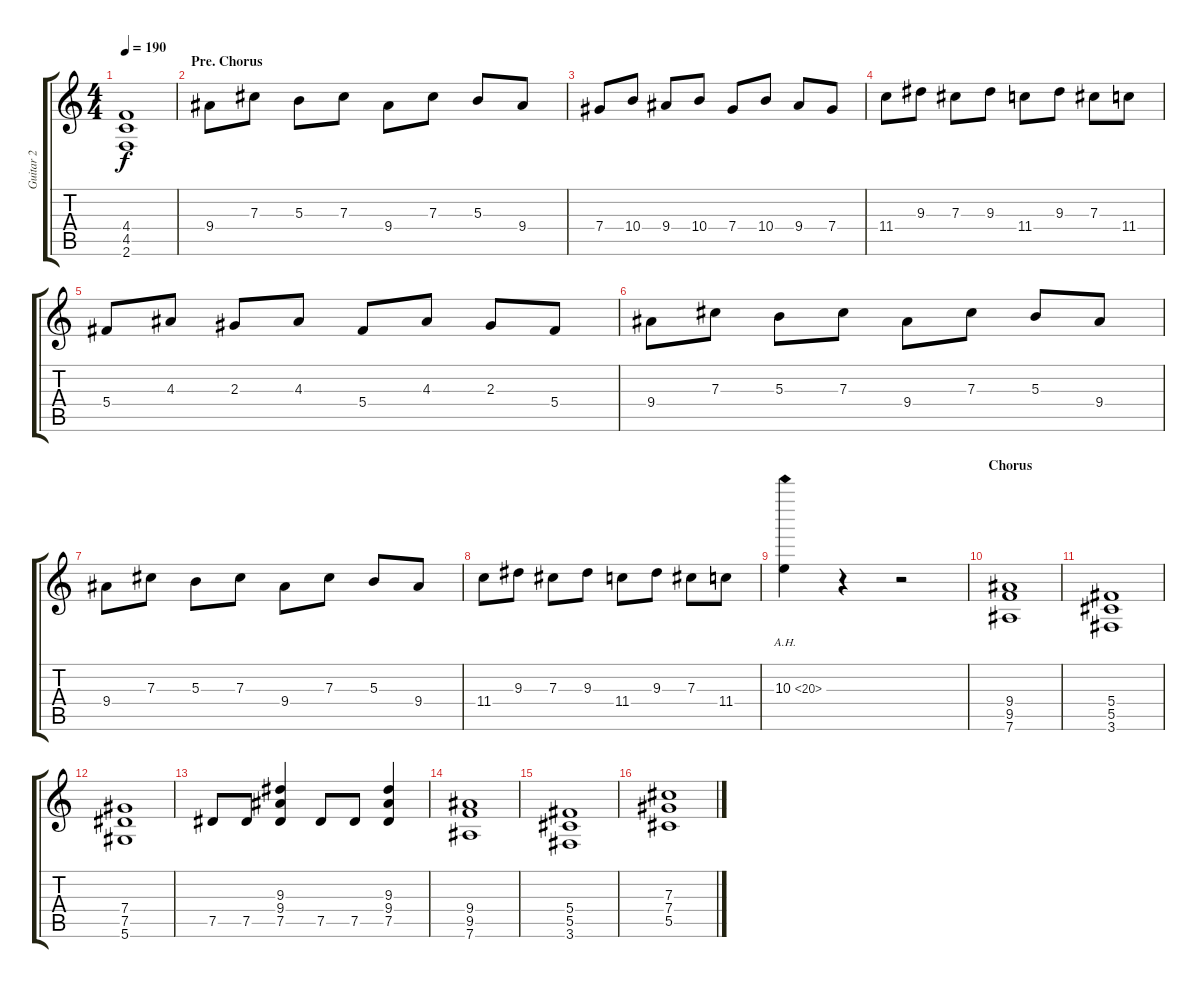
\track ("Guitar 2" "Guitar 2") {instrument overdrivenguitar}
\staff {score tabs}
\tuning (Eb4 Bb3 Gb3 Db3 Ab2 Eb2) {hide}
\ts (4 4)
\tempo 190
\clef g2
\ks c
(4.4 4.5 2.6).1{dy f} |
\section ("" "Pre. Chorus")
9.4.8 7.3.8 5.3.8 7.3.8 9.4.8 7.3.8 5.3.8 9.4.8 |
7.4.8 10.4.8 9.4.8 10.4.8 7.4.8 10.4.8 9.4.8 7.4.8 |
11.4.8 9.3.8 7.3.8 9.3.8 11.4.8 9.3.8 7.3.8 11.4.8 |
5.4.8 4.3.8 2.3.8 4.3.8 5.4.8 4.3.8 2.3.8 5.4.8 |
9.4.8 7.3.8 5.3.8 7.3.8 9.4.8 7.3.8 5.3.8 9.4.8 |
9.4.8 7.3.8 5.3.8 7.3.8 9.4.8 7.3.8 5.3.8 9.4.8 |
11.4.8 9.3.8 7.3.8 9.3.8 11.4.8 9.3.8 7.3.8 11.4.8 |
10.3{ah 10}.4 r.4 r.2 |
\section ("" "Chorus")
(9.4 9.5 7.6).1 |
(5.4 5.5 3.6).1 |
(7.4 7.5 5.6).1 |
7.5.8 7.5.8 (9.3 9.4 7.5).4 7.5.8 7.5.8 (9.3 9.4 7.5).4 |
(9.4 9.5 7.6).1 |
(5.4 5.5 3.6).1 |
(7.3 7.4 5.5).1
